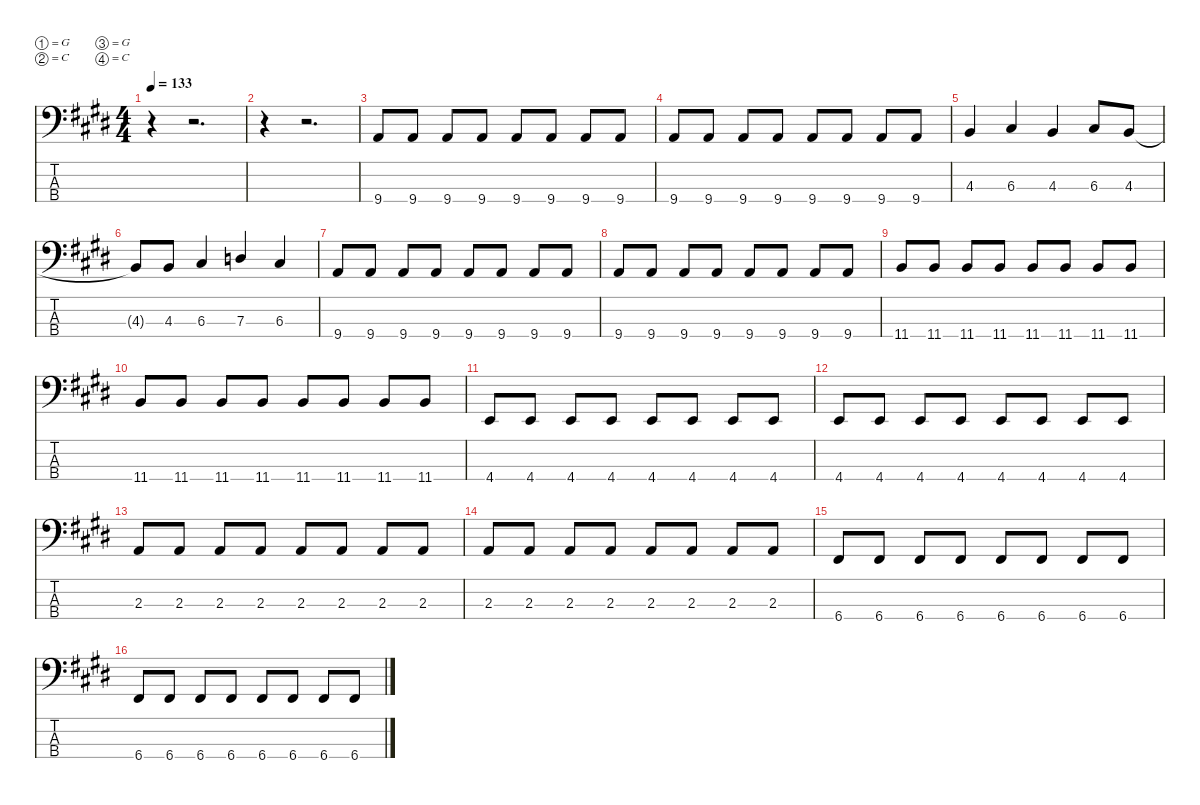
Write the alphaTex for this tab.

\defaultSystemsLayout 4
\hideDynamics
\bracketExtendMode nobrackets
\singleTrackTrackNamePolicy hidden
\multiTrackTrackNamePolicy hidden
\firstSystemTrackNameMode fullname
\firstSystemTrackNameOrientation horizontal
\otherSystemsTrackNameOrientation horizontal
\track ("Brian Waddell" "el.bs.") {instrument electricbasspick}
\staff {score tabs}
\tuning (G2 C2 G1 C1)
\ts (4 4)
\tempo 133
\clef f4
\ks e
r.4{dy f beam Down} r.2{d beam Down} |
r.4{beam Down} r.2{d beam Down} |
9.4{acc forcenatural}.8{beam Up} 9.4{acc forcenatural}.8{beam Up} 9.4{acc forcenatural}.8{beam Up} 9.4{acc forcenatural}.8{beam Up} 9.4{acc forcenatural}.8{beam Up} 9.4{acc forcenatural}.8{beam Up} 9.4{acc forcenatural}.8{beam Up} 9.4{acc forcenatural}.8{beam Up} |
9.4{acc forcenatural}.8{beam Up} 9.4{acc forcenatural}.8{beam Up} 9.4{acc forcenatural}.8{beam Up} 9.4{acc forcenatural}.8{beam Up} 9.4{acc forcenatural}.8{beam Up} 9.4{acc forcenatural}.8{beam Up} 9.4{acc forcenatural}.8{beam Up} 9.4{acc forcenatural}.8{beam Up} |
4.3{acc forcenatural}.4{beam Up} 6.3{acc #}.4{beam Up} 4.3{acc forcenatural}.4{beam Up} 6.3{acc #}.8{beam Up} 4.3{acc forcenatural}.8{beam Up} |
4.3{t acc forcenatural}.8{beam Up} 4.3{acc forcenatural}.8{beam Up} 6.3{acc #}.4{beam Up} 7.3{acc forcenatural}.4{beam Up} 6.3{acc #}.4{beam Up} |
9.4{acc forcenatural}.8{beam Up} 9.4{acc forcenatural}.8{beam Up} 9.4{acc forcenatural}.8{beam Up} 9.4{acc forcenatural}.8{beam Up} 9.4{acc forcenatural}.8{beam Up} 9.4{acc forcenatural}.8{beam Up} 9.4{acc forcenatural}.8{beam Up} 9.4{acc forcenatural}.8{beam Up} |
9.4{acc forcenatural}.8{beam Up} 9.4{acc forcenatural}.8{beam Up} 9.4{acc forcenatural}.8{beam Up} 9.4{acc forcenatural}.8{beam Up} 9.4{acc forcenatural}.8{beam Up} 9.4{acc forcenatural}.8{beam Up} 9.4{acc forcenatural}.8{beam Up} 9.4{acc forcenatural}.8{beam Up} |
11.4{acc forcenatural}.8{beam Up} 11.4{acc forcenatural}.8{beam Up} 11.4{acc forcenatural}.8{beam Up} 11.4{acc forcenatural}.8{beam Up} 11.4{acc forcenatural}.8{beam Up} 11.4{acc forcenatural}.8{beam Up} 11.4{acc forcenatural}.8{beam Up} 11.4{acc forcenatural}.8{beam Up} |
11.4{acc forcenatural}.8{beam Up} 11.4{acc forcenatural}.8{beam Up} 11.4{acc forcenatural}.8{beam Up} 11.4{acc forcenatural}.8{beam Up} 11.4{acc forcenatural}.8{beam Up} 11.4{acc forcenatural}.8{beam Up} 11.4{acc forcenatural}.8{beam Up} 11.4{acc forcenatural}.8{beam Up} |
4.4{acc forcenatural}.8{beam Up} 4.4{acc forcenatural}.8{beam Up} 4.4{acc forcenatural}.8{beam Up} 4.4{acc forcenatural}.8{beam Up} 4.4{acc forcenatural}.8{beam Up} 4.4{acc forcenatural}.8{beam Up} 4.4{acc forcenatural}.8{beam Up} 4.4{acc forcenatural}.8{beam Up} |
4.4{acc forcenatural}.8{beam Up} 4.4{acc forcenatural}.8{beam Up} 4.4{acc forcenatural}.8{beam Up} 4.4{acc forcenatural}.8{beam Up} 4.4{acc forcenatural}.8{beam Up} 4.4{acc forcenatural}.8{beam Up} 4.4{acc forcenatural}.8{beam Up} 4.4{acc forcenatural}.8{beam Up} |
2.3{acc forcenatural}.8{beam Up} 2.3{acc forcenatural}.8{beam Up} 2.3{acc forcenatural}.8{beam Up} 2.3{acc forcenatural}.8{beam Up} 2.3{acc forcenatural}.8{beam Up} 2.3{acc forcenatural}.8{beam Up} 2.3{acc forcenatural}.8{beam Up} 2.3{acc forcenatural}.8{beam Up} |
2.3{acc forcenatural}.8{beam Up} 2.3{acc forcenatural}.8{beam Up} 2.3{acc forcenatural}.8{beam Up} 2.3{acc forcenatural}.8{beam Up} 2.3{acc forcenatural}.8{beam Up} 2.3{acc forcenatural}.8{beam Up} 2.3{acc forcenatural}.8{beam Up} 2.3{acc forcenatural}.8{beam Up} |
6.4{acc #}.8{beam Up} 6.4{acc #}.8{beam Up} 6.4{acc #}.8{beam Up} 6.4{acc #}.8{beam Up} 6.4{acc #}.8{beam Up} 6.4{acc #}.8{beam Up} 6.4{acc #}.8{beam Up} 6.4{acc #}.8{beam Up} |
6.4{acc #}.8{beam Up} 6.4{acc #}.8{beam Up} 6.4{acc #}.8{beam Up} 6.4{acc #}.8{beam Up} 6.4{acc #}.8{beam Up} 6.4{acc #}.8{beam Up} 6.4{acc #}.8{beam Up} 6.4{acc #}.8{beam Up}
